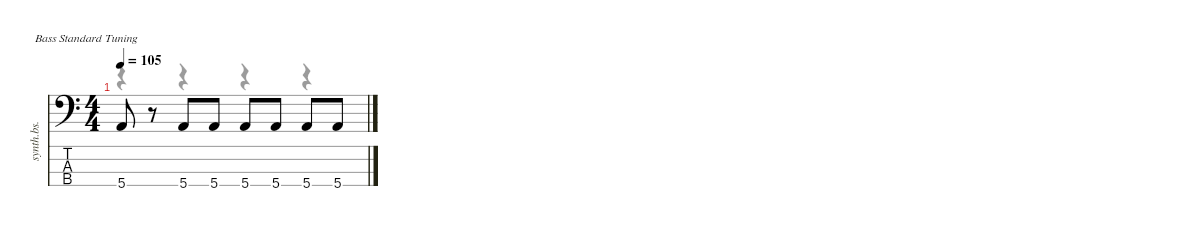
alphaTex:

\defaultSystemsLayout 4
\hideDynamics
\bracketExtendMode nobrackets
\otherSystemsTrackNameOrientation horizontal
\track ("Bass" "synth.bs.") {instrument synthbass2}
\staff {score tabs}
\tuning (G2 D2 A1 E1)
\voice
\ts (4 4)
\tempo 105
\clef f4
\ks c
5.4{t}.8{dy f beam Up} r.8{beam Up} 5.4.8{beam Up} 5.4.8{beam Up} 5.4.8{beam Up} 5.4.8{beam Up} 5.4.8{beam Up} 5.4.8{beam Up}
\voice
\clef f4
\ottava regular
\simile none
\ks c
r.4{dy mf beam Down} r.4{beam Down} r.4{beam Down} r.4{beam Down}
